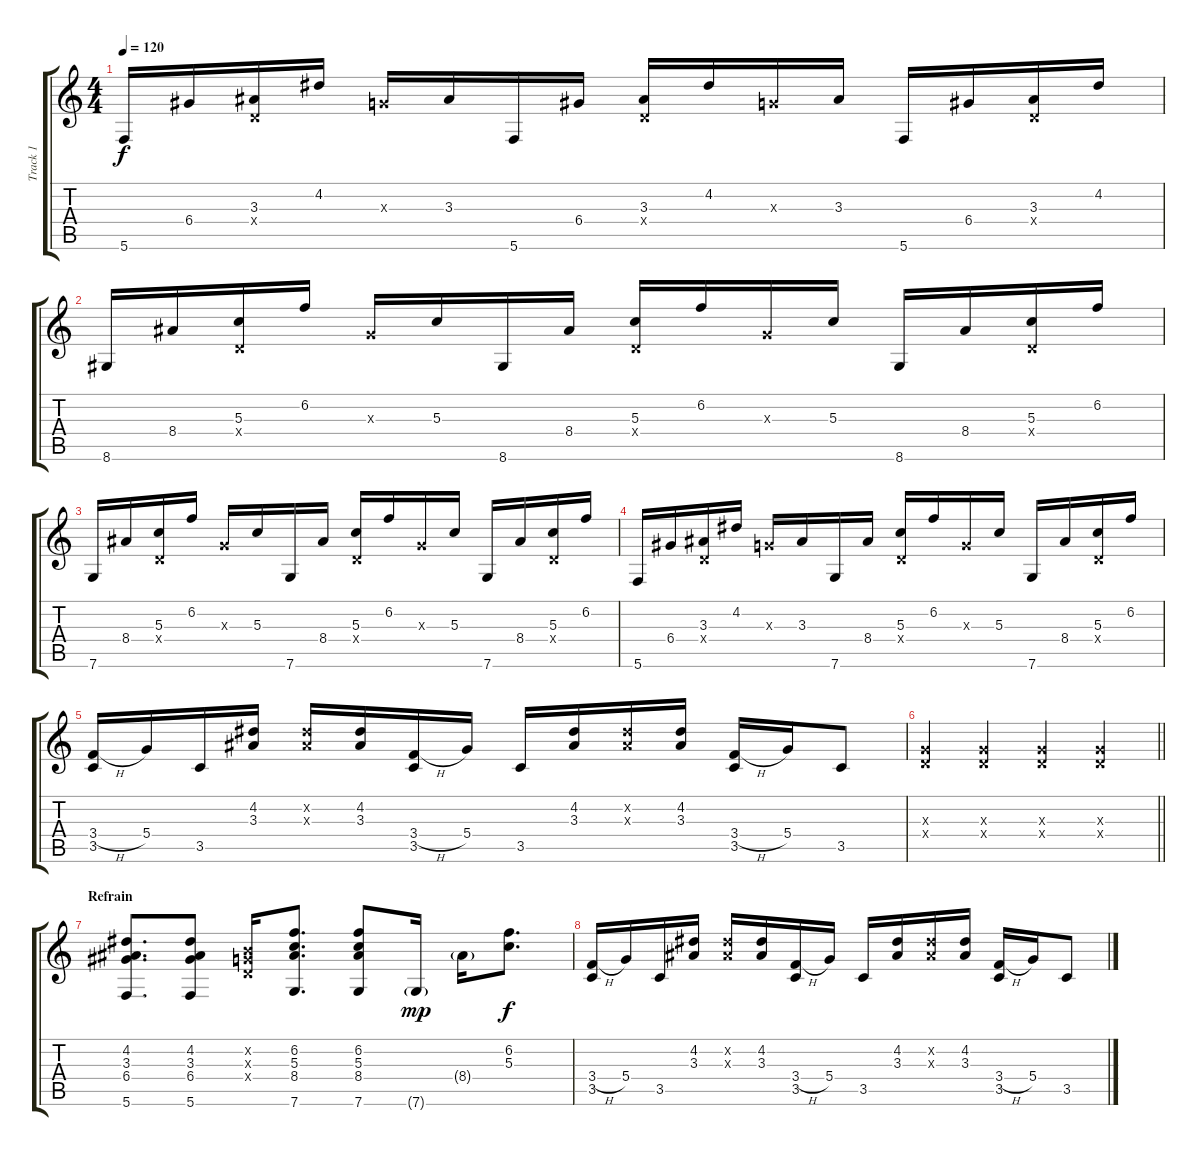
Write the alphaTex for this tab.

\track ("Track 1" "Track 1") {instrument acousticguitarsteel}
\staff {score tabs}
\tuning (E4 B3 G3 D3 A2 C2) {hide}
\ts (4 4)
\tempo 120
\clef g2
\ks c
5.6.16{dy f} 6.4.16 (3.3 0.4{x}).16 4.2.16 0.3{x}.16 3.3.16 5.6.16 6.4.16 (3.3 0.4{x}).16 4.2.16 0.3{x}.16 3.3.16 5.6.16 6.4.16 (3.3 0.4{x}).16 4.2.16 |
8.6.16 8.4.16 (5.3 0.4{x}).16 6.2.16 0.3{x}.16 5.3.16 8.6.16 8.4.16 (5.3 0.4{x}).16 6.2.16 0.3{x}.16 5.3.16 8.6.16 8.4.16 (5.3 0.4{x}).16 6.2.16 |
7.6.16 8.4.16 (5.3 0.4{x}).16 6.2.16 0.3{x}.16 5.3.16 7.6.16 8.4.16 (5.3 0.4{x}).16 6.2.16 0.3{x}.16 5.3.16 7.6.16 8.4.16 (5.3 0.4{x}).16 6.2.16 |
5.6.16 6.4.16 (3.3 0.4{x}).16 4.2.16 0.3{x}.16 3.3.16 7.6.16 8.4.16 (5.3 0.4{x}).16 6.2.16 0.3{x}.16 5.3.16 7.6.16 8.4.16 (5.3 0.4{x}).16 6.2.16 |
(3.4{h} 3.5).16 5.4.16 3.5.16 (4.2 3.3).16 (4.2{x} 3.3{x}).16 (4.2 3.3).16 (3.4{h} 3.5).16 5.4.16 3.5.16 (4.2 3.3).16 (4.2{x} 3.3{x}).16 (4.2 3.3).16 (3.4{h} 3.5).16 5.4.16 3.5.8 |
\barLineRight lightlight
(0.3{x} 0.4{x}).4 (0.3{x} 0.4{x}).4 (0.3{x} 0.4{x}).4 (0.3{x} 0.4{x}).4 |
\section ("" "Refrain")
(4.2 3.3 6.4 5.6).8{d} (4.2 3.3 6.4 5.6).8 (0.2{x} 0.3{x} 0.4{x}).16 (6.2 5.3 8.4 7.6).8{d} (6.2 5.3 8.4 7.6).8 7.6{g}.16{dy mp} 8.4{g}.16 (6.2 5.3).8{d dy f} |
(3.4{h} 3.5).16 5.4.16 3.5.16 (4.2 3.3).16 (4.2{x} 3.3{x}).16 (4.2 3.3).16 (3.4{h} 3.5).16 5.4.16 3.5.16 (4.2 3.3).16 (4.2{x} 3.3{x}).16 (4.2 3.3).16 (3.4{h} 3.5).16 5.4.16 3.5.8
